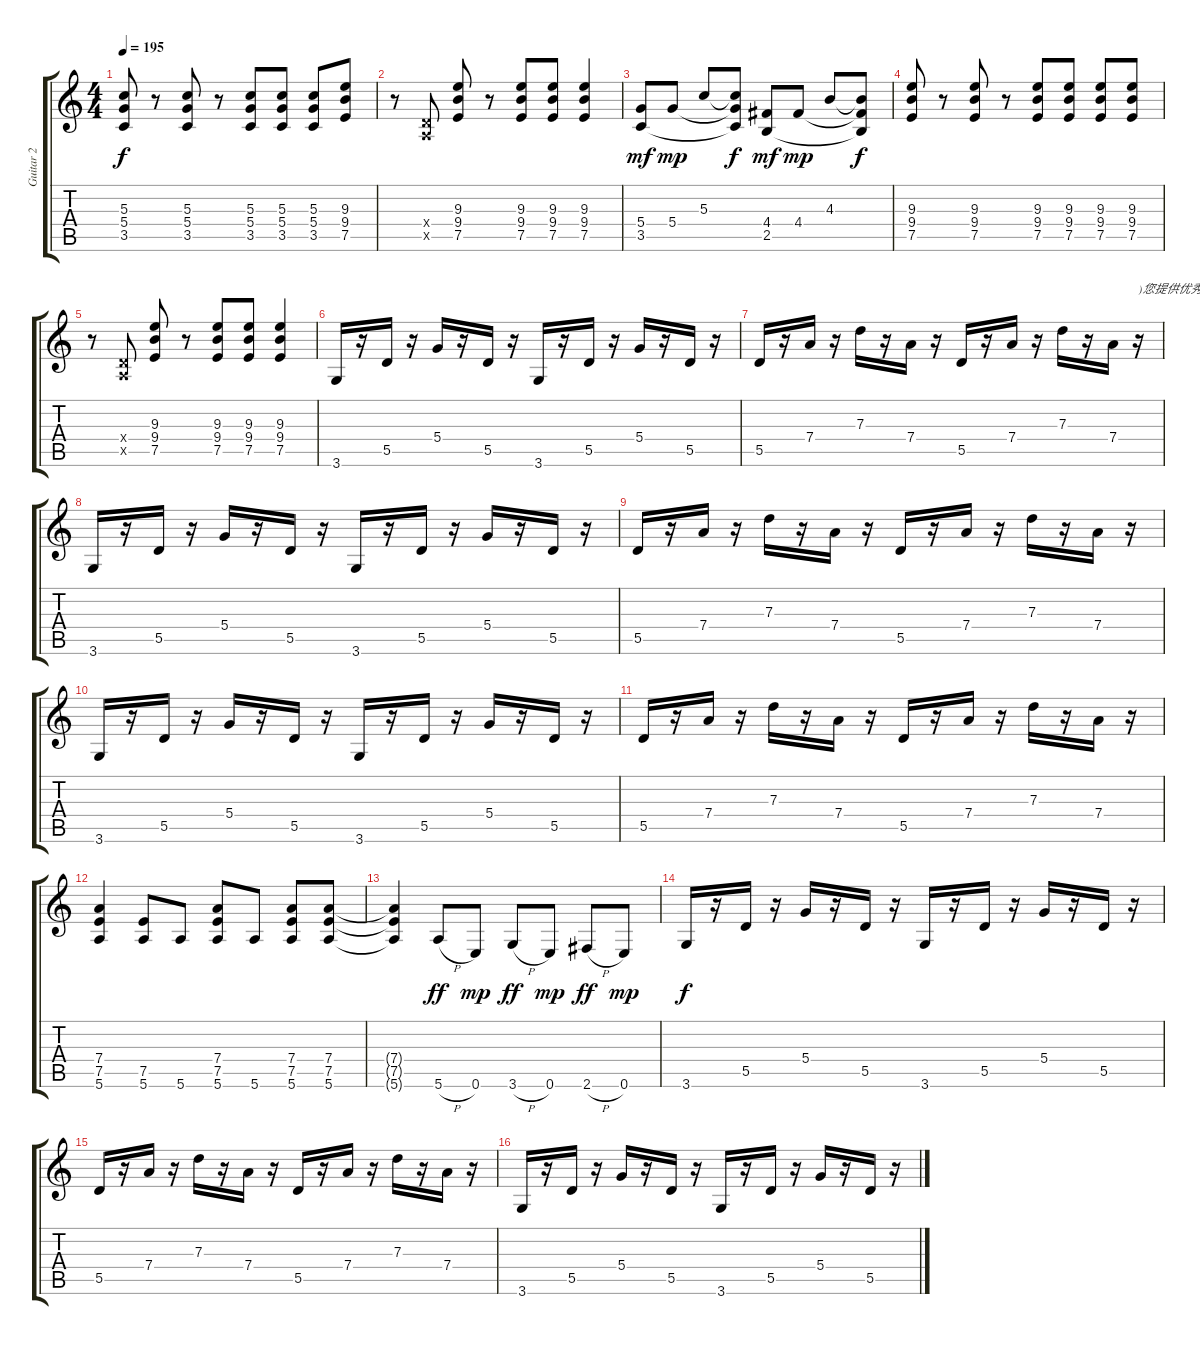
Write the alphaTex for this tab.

\track ("Guitar 2" "Guitar 2") {instrument distortionguitar}
\staff {score tabs}
\tuning (E4 B3 G3 D3 A2 E2) {hide}
\ts (4 4)
\tempo 195
\clef g2
\ks c
(5.3 5.4 3.5).8{dy f} r.8 (5.3 5.4 3.5).8 r.8 (5.3 5.4 3.5).8 (5.3 5.4 3.5).8 (5.3 5.4 3.5).8 (9.3 9.4 7.5).8 |
r.8 (0.4{x} 0.5{x}).8 (9.3 9.4 7.5).8 r.8 (9.3 9.4 7.5).8 (9.3 9.4 7.5).8 (9.3 9.4 7.5).4 |
(5.4 3.5).8{dy mf} 5.4.8{dy mp} 5.3.8 (5.3{t} 5.4{t} 3.5{t}).8{dy f} (4.4 2.5).8{dy mf} 4.4.8{dy mp} 4.3.8 (4.3{t} 4.4{t} 2.5{t}).8{dy f} |
(9.3 9.4 7.5).8 r.8 (9.3 9.4 7.5).8 r.8 (9.3 9.4 7.5).8 (9.3 9.4 7.5).8 (9.3 9.4 7.5).8 (9.3 9.4 7.5).8 |
r.8 (0.4{x} 0.5{x}).8 (9.3 9.4 7.5).8 r.8 (9.3 9.4 7.5).8 (9.3 9.4 7.5).8 (9.3 9.4 7.5).4 |
3.6.16 r.16 5.5.16 r.16 5.4.16 r.16 5.5.16 r.16 3.6.16 r.16 5.5.16 r.16 5.4.16 r.16 5.5.16 r.16 |
5.5.16 r.16 7.4.16 r.16 7.3.16 r.16 7.4.16 r.16 5.5.16 r.16 7.4.16 r.16 7.3.16 r.16 7.4.16 r.16{txt ")您提供优秀的GTP"} |
3.6.16 r.16 5.5.16 r.16 5.4.16 r.16 5.5.16 r.16 3.6.16 r.16 5.5.16 r.16 5.4.16 r.16 5.5.16 r.16 |
5.5.16 r.16 7.4.16 r.16 7.3.16 r.16 7.4.16 r.16 5.5.16 r.16 7.4.16 r.16 7.3.16 r.16 7.4.16 r.16 |
3.6.16 r.16 5.5.16 r.16 5.4.16 r.16 5.5.16 r.16 3.6.16 r.16 5.5.16 r.16 5.4.16 r.16 5.5.16 r.16 |
5.5.16 r.16 7.4.16 r.16 7.3.16 r.16 7.4.16 r.16 5.5.16 r.16 7.4.16 r.16 7.3.16 r.16 7.4.16 r.16 |
(7.4 7.5 5.6).4 (7.5 5.6).8 5.6.8 (7.4 7.5 5.6).8 5.6.8 (7.4 7.5 5.6).8 (7.4 7.5 5.6).8 |
(7.4{t} 7.5{t} 5.6{t}).4 5.6{h}.8{dy ff} 0.6.8{dy mp} 3.6{h}.8{dy ff} 0.6.8{dy mp} 2.6{h}.8{dy ff} 0.6.8{dy mp} |
3.6.16{dy f} r.16 5.5.16 r.16 5.4.16 r.16 5.5.16 r.16 3.6.16 r.16 5.5.16 r.16 5.4.16 r.16 5.5.16 r.16 |
5.5.16 r.16 7.4.16 r.16 7.3.16 r.16 7.4.16 r.16 5.5.16 r.16 7.4.16 r.16 7.3.16 r.16 7.4.16 r.16 |
3.6.16 r.16 5.5.16 r.16 5.4.16 r.16 5.5.16 r.16 3.6.16 r.16 5.5.16 r.16 5.4.16 r.16 5.5.16 r.16
